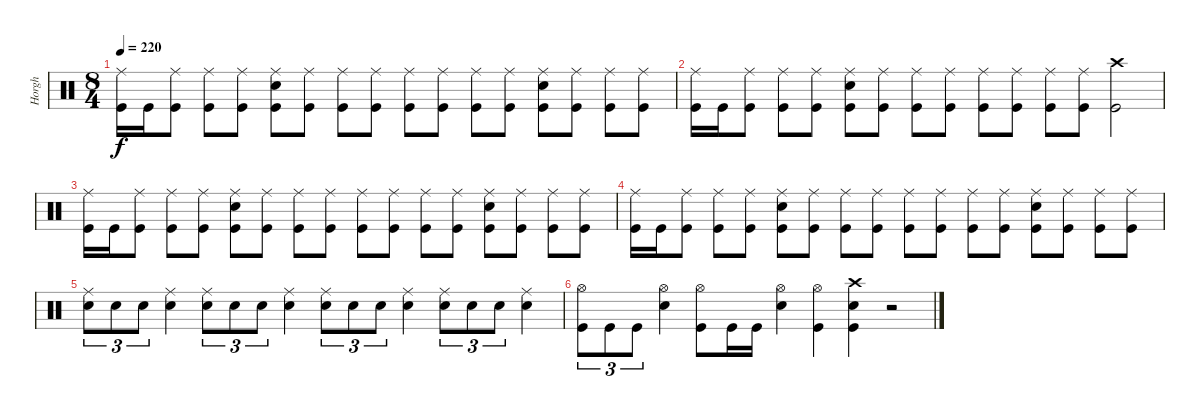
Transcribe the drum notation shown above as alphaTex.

\track ("Horgh" "Horgh") {instrument percussion}
\staff {score}
\articulation defaults
\ts (8 4)
\tempo 220
\clef neutral
\ks c
("Ride (middle)" "Kick (hit)").16{dy f} "Kick (hit)".16 ("Ride (middle)" "Kick (hit)").8 ("Ride (middle)" "Kick (hit)").8 ("Ride (middle)" "Kick (hit)").8 ("Ride (middle)" "Electric Snare (hit)" "Kick (hit)").8 ("Ride (middle)" "Kick (hit)").8 ("Ride (middle)" "Kick (hit)").8 ("Ride (middle)" "Kick (hit)").8 ("Ride (middle)" "Kick (hit)").8 ("Ride (middle)" "Kick (hit)").8 ("Ride (middle)" "Kick (hit)").8 ("Ride (middle)" "Kick (hit)").8 ("Ride (middle)" "Electric Snare (hit)" "Kick (hit)").8 ("Ride (middle)" "Kick (hit)").8 ("Ride (middle)" "Kick (hit)").8 ("Ride (middle)" "Kick (hit)").8 |
("Ride (middle)" "Kick (hit)").16 "Kick (hit)".16 ("Ride (middle)" "Kick (hit)").8 ("Ride (middle)" "Kick (hit)").8 ("Ride (middle)" "Kick (hit)").8 ("Ride (middle)" "Electric Snare (hit)" "Kick (hit)").8 ("Ride (middle)" "Kick (hit)").8 ("Ride (middle)" "Kick (hit)").8 ("Ride (middle)" "Kick (hit)").8 ("Ride (middle)" "Kick (hit)").8 ("Ride (middle)" "Kick (hit)").8 ("Ride (middle)" "Kick (hit)").8 ("Ride (middle)" "Kick (hit)").8 ("Crash high (hit)" "Kick (hit)").2 |
("Ride (middle)" "Kick (hit)").16 "Kick (hit)".16 ("Ride (middle)" "Kick (hit)").8 ("Ride (middle)" "Kick (hit)").8 ("Ride (middle)" "Kick (hit)").8 ("Ride (middle)" "Electric Snare (hit)" "Kick (hit)").8 ("Ride (middle)" "Kick (hit)").8 ("Ride (middle)" "Kick (hit)").8 ("Ride (middle)" "Kick (hit)").8 ("Ride (middle)" "Kick (hit)").8 ("Ride (middle)" "Kick (hit)").8 ("Ride (middle)" "Kick (hit)").8 ("Ride (middle)" "Kick (hit)").8 ("Ride (middle)" "Electric Snare (hit)" "Kick (hit)").8 ("Ride (middle)" "Kick (hit)").8 ("Ride (middle)" "Kick (hit)").8 ("Ride (middle)" "Kick (hit)").8 |
("Ride (middle)" "Kick (hit)").16 "Kick (hit)".16 ("Ride (middle)" "Kick (hit)").8 ("Ride (middle)" "Kick (hit)").8 ("Ride (middle)" "Kick (hit)").8 ("Ride (middle)" "Electric Snare (hit)" "Kick (hit)").8 ("Ride (middle)" "Kick (hit)").8 ("Ride (middle)" "Kick (hit)").8 ("Ride (middle)" "Kick (hit)").8 ("Ride (middle)" "Kick (hit)").8 ("Ride (middle)" "Kick (hit)").8 ("Ride (middle)" "Kick (hit)").8 ("Ride (middle)" "Kick (hit)").8 ("Ride (middle)" "Electric Snare (hit)" "Kick (hit)").8 ("Ride (middle)" "Kick (hit)").8 ("Ride (middle)" "Kick (hit)").8 ("Ride (middle)" "Kick (hit)").8 |
("Ride (middle)" "Electric Snare (hit)").8{tu (3 2)} "Electric Snare (hit)".8{tu (3 2)} "Electric Snare (hit)".8{tu (3 2)} ("Ride (middle)" "Electric Snare (hit)").4 ("Ride (middle)" "Electric Snare (hit)").8{tu (3 2)} "Electric Snare (hit)".8{tu (3 2)} "Electric Snare (hit)".8{tu (3 2)} ("Ride (middle)" "Electric Snare (hit)").4 ("Ride (middle)" "Electric Snare (hit)").8{tu (3 2)} "Electric Snare (hit)".8{tu (3 2)} "Electric Snare (hit)".8{tu (3 2)} ("Ride (middle)" "Electric Snare (hit)").4 ("Ride (middle)" "Electric Snare (hit)").8{tu (3 2)} "Electric Snare (hit)".8{tu (3 2)} "Electric Snare (hit)".8{tu (3 2)} ("Ride (middle)" "Electric Snare (hit)").4 |
("Hi-Hat (open)" "Kick (hit)").8{tu (3 2)} "Kick (hit)".8{tu (3 2)} "Kick (hit)".8{tu (3 2)} ("Hi-Hat (open)" "Electric Snare (hit)").4 ("Hi-Hat (open)" "Kick (hit)").8 "Kick (hit)".16 "Kick (hit)".16 ("Hi-Hat (open)" "Electric Snare (hit)").4 ("Hi-Hat (open)" "Kick (hit)").4 ("Crash high (hit)" "Electric Snare (hit)" "Kick (hit)").4 r.2
